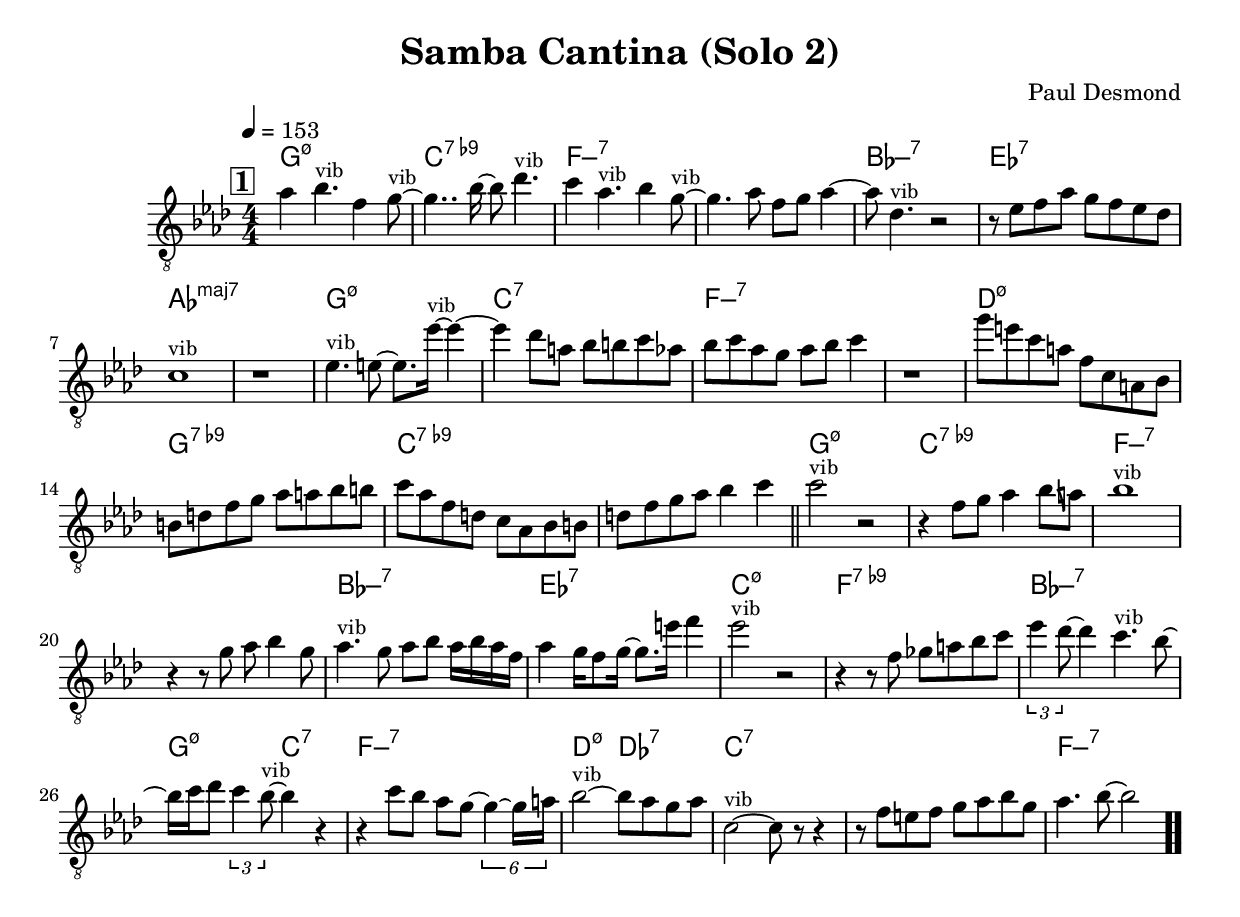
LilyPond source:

\version "2.13.2"

#(ly:set-option 'point-and-click #f)

\header {
  title = "Samba Cantina (Solo 2)"
  composer = "Paul Desmond"
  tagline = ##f
}
global =
{
    \override Staff.TimeSignature #'style = #'()
    \time 4/4
    \clef "treble_8"
    \key f \minor
    \override Rest #'direction = #'0
    \override MultiMeasureRest #'staff-position = #0
}
\score
{
<<
    \transpose c' c'

    \new ChordNames { \chords {
      \set majorSevenSymbol = \markup { "maj7" }
      \set minorChordModifier = \markup { \char ##x2013 }
      
      | g1:min5-7 | c1:9- | f1:min7 | s1 | bes1:min7 | es1:7 | aes1:maj | s1 
      | g1:min5-7 | c1:7 | f1:min7 | s1 | d1:min5-7 | g1:9- | c1:9- | s1 
      | g1:min5-7 | c1:9- | f1:min7 | s1 | bes1:min7 | es1:7 | c1:min5-7 | f1:9- 
      | bes1:min7 | g2:min5-7 c2:7 | f1:min7 | d2:min5-7 des2:7 | c1:7 | s1 | f1:min7|
      }
      }

    \new Staff
    <<
    \transpose c' c'

    {
      \global
  		%\override Score.MetronomeMark #'transparent = ##t
  		%\override Score.MetronomeMark #'stencil = ##f
  		
  		\override HorizontalBracket #'direction = #UP
  		\override HorizontalBracket #'bracket-flare = #'(0 . 0)
  		
  		\override TextSpanner #'dash-fraction = #1.0
  		\override TextSpanner #'bound-details #'left #'text = \markup{ \concat{\draw-line #'(0 . -1.0) \draw-line #'(1.0 . 0) }}
  		\override TextSpanner #'bound-details #'right #'text = \markup{ \concat{ \draw-line #'(1.0 . 0) \draw-line #'(0 . -1.0) }}
          \set Score.markFormatter = #format-mark-box-numbers


      \tempo 4 = 153
      \set Score.currentBarNumber = #1
     
      \bar "||" \mark \default aes'4 bes'4.^\markup{\left-align \small vib} f'4 g'8~^\markup{\left-align \small vib} 
      | g'4.. bes'16~ bes'8 des''4.^\markup{\left-align \small vib} 
      | c''4 aes'4.^\markup{\left-align \small vib} bes'4 g'8~^\markup{\left-align \small vib} 
      | g'4. aes'8 f'8 g'8 aes'4~ 
      | aes'8 des'4.^\markup{\left-align \small vib} r2 
      | r8 es'8 f'8 aes'8 g'8 f'8 es'8 des'8 
      | c'1^\markup{\left-align \small vib} 
      | r1 
      | es'4.^\markup{\left-align \small vib} e'8~ e'8. es''16~^\markup{\left-align \small vib} es''4~ 
      | es''4 des''8 a'8 bes'8 b'8 c''8 aes'8 
      | bes'8 c''8 aes'8 g'8 aes'8 bes'8 c''4 
      | r1 
      | g''8 e''8 c''8 a'8 f'8 c'8 a8 bes8 
      | b8 d'8 f'8 g'8 aes'8 a'8 bes'8 b'8 
      | c''8 aes'8 f'8 d'8 c'8 aes8 bes8 b8 
      | d'8 f'8 g'8 aes'8 bes'4 c''4 
      \bar "||" c''2^\markup{\left-align \small vib} r2 
      | r4 f'8 g'8 aes'4 bes'8\bendAfter #-4  a'8 
      | bes'1^\markup{\left-align \small vib} 
      | r4 r8 g'8 aes'8 bes'4 g'8 
      | aes'4.^\markup{\left-align \small vib} g'8 aes'8 bes'8 aes'16 bes'16 aes'16 f'16 
      | aes'4 g'16 f'8 g'16~ g'8. e''16 f''4 
      | es''2^\markup{\left-align \small vib} r2 
      | r4 r8 f'8 ges'8 a'8 bes'8 c''8 
      | \tuplet 3/2 {es''4 des''8~} des''4 c''4.^\markup{\left-align \small vib} bes'8~ 
      | bes'16 c''16 des''8 \tuplet 3/2 {c''4 bes'8~^\markup{\left-align \small vib}} bes'4 r4 
      | r4 c''8 bes'8 aes'8 g'8~ \tuplet 6/4 {g'4~ g'16\glissando  a'16} 
      | bes'2~^\markup{\left-align \small vib} bes'8 aes'8 g'8 aes'8 
      | c'2~^\markup{\left-align \small vib} c'8 r8 r4 
      | r8 f'8 e'8 f'8 g'8 aes'8 bes'8 g'8 
      | aes'4. bes'8~ bes'2\bar  ".."
    }
    >>
>>    
}
